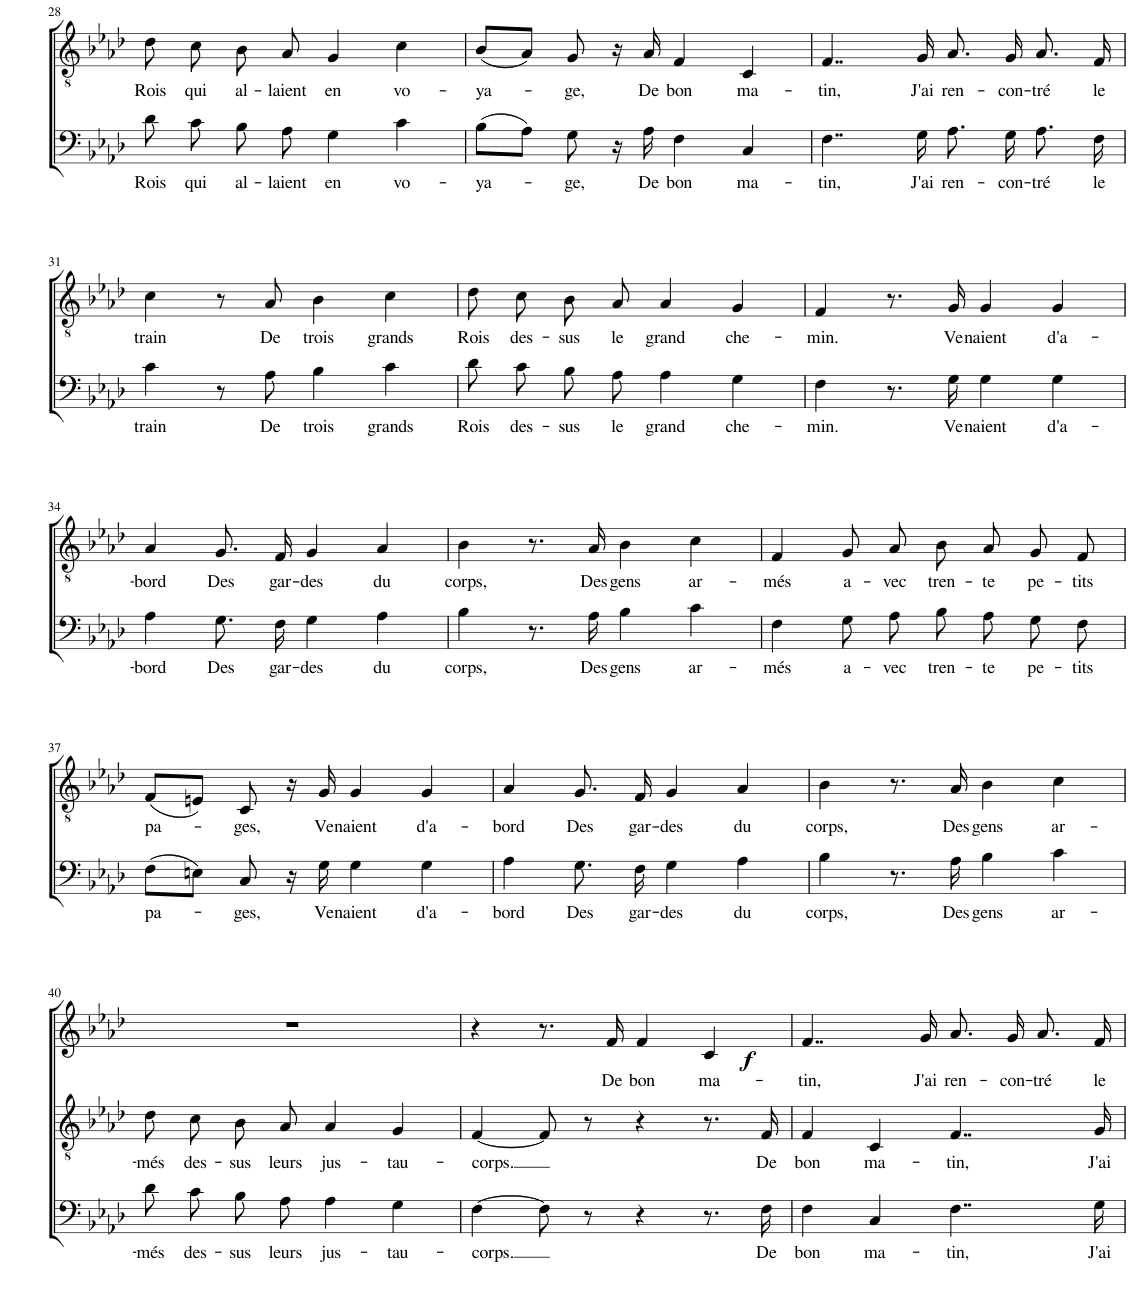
**kern	**text	**kern	**text	**kern	**text	**dynam
*part3	*part3	*part2	*part2	*part1	*part1	*part1
*staff3	*staff3	*staff2	*staff2	*staff1	*staff1	*staff1
*I"BASSES	*	*I"TENORS	*	*I"DESSUS	*	*
!!LO:PB:g=z
*clefF4	*	*clefGv2	*	*clefG2	*	*
*k[b-e-a-d-]	*	*k[b-e-a-d-]	*	*k[b-e-a-d-]	*	*
*M4/4	*	*M4/4	*	*M4/4	*	*
*met(c)	*	*met(c)	*	*met(c)	*	*
=28	=28	=28	=28	=28	=28	=28
!	!LO:LY:b	!	!LO:LY:b	!	!	!
8d-\	Rois	8d-\	Rois	1r	.	.
!	!LO:LY:b	!	!LO:LY:b	!	!	!
8c\	qui	8c\	qui	.	.	.
!	!LO:LY:b	!	!LO:LY:b	!	!	!
8B-\	al-	8B-\	al-	.	.	.
!	!LO:LY:b	!	!LO:LY:b	!	!	!
8A-\	-laient	8A-/	-laient	.	.	.
!	!LO:LY:b	!	!LO:LY:b	!	!	!
4G\	en	4G/	en	.	.	.
!	!LO:LY:b	!	!LO:LY:b	!	!	!
4c\	vo-	4c\	vo-	.	.	.
=29	=29	=29	=29	=29	=29	=29
!	!LO:LY:b	!	!LO:LY:b	!	!	!
(8B-\L	-ya-	(8B-/L	-ya-	1r	.	.
8A-\J)	.	8A-/J)	.	.	.	.
!	!LO:LY:b	!	!LO:LY:b	!	!	!
8G\	-ge,	8G/	-ge,	.	.	.
16r	.	16r	.	.	.	.
!	!LO:LY:b	!	!LO:LY:b	!	!	!
16A-\	De	16A-/	De	.	.	.
!	!LO:LY:b	!	!LO:LY:b	!	!	!
4F\	bon	4F/	bon	.	.	.
!	!LO:LY:b	!	!LO:LY:b	!	!	!
4C/	ma-	4C/	ma-	.	.	.
=30	=30	=30	=30	=30	=30	=30
!	!LO:LY:b	!	!LO:LY:b	!	!	!
4..F\	-tin,	4..F/	-tin,	1r	.	.
!	!LO:LY:b	!	!LO:LY:b	!	!	!
16G\	J'ai	16G/	J'ai	.	.	.
!	!LO:LY:b	!	!LO:LY:b	!	!	!
8.A-\	ren-	8.A-/	ren-	.	.	.
!	!LO:LY:b	!	!LO:LY:b	!	!	!
16G\	-con-	16G/	-con-	.	.	.
!	!LO:LY:b	!	!LO:LY:b	!	!	!
8.A-\	-tré	8.A-/	-tré	.	.	.
!	!LO:LY:b	!	!LO:LY:b	!	!	!
16F\	le	16F/	le	.	.	.
!!LO:LB:g=z
=31	=31	=31	=31	=31	=31	=31
!	!LO:LY:b	!	!LO:LY:b	!	!	!
4c\	train	4c\	train	1r	.	.
8r	.	8r	.	.	.	.
!	!LO:LY:b	!	!LO:LY:b	!	!	!
8A-\	De	8A-/	De	.	.	.
!	!LO:LY:b	!	!LO:LY:b	!	!	!
4B-\	trois	4B-\	trois	.	.	.
!	!LO:LY:b	!	!LO:LY:b	!	!	!
4c\	grands	4c\	grands	.	.	.
=32	=32	=32	=32	=32	=32	=32
!	!LO:LY:b	!	!LO:LY:b	!	!	!
8d-\	Rois	8d-\	Rois	1r	.	.
!	!LO:LY:b	!	!LO:LY:b	!	!	!
8c\	des-	8c\	des-	.	.	.
!	!LO:LY:b	!	!LO:LY:b	!	!	!
8B-\	-sus	8B-\	-sus	.	.	.
!	!LO:LY:b	!	!LO:LY:b	!	!	!
8A-\	le	8A-/	le	.	.	.
!	!LO:LY:b	!	!LO:LY:b	!	!	!
4A-\	grand	4A-/	grand	.	.	.
!	!LO:LY:b	!	!LO:LY:b	!	!	!
4G\	che-	4G/	che-	.	.	.
=33	=33	=33	=33	=33	=33	=33
!	!LO:LY:b	!	!LO:LY:b	!	!	!
4F\	-min.	4F/	-min.	1r	.	.
8.r	.	8.r	.	.	.	.
!	!LO:LY:b	!	!LO:LY:b	!	!	!
16G\	Ve-	16G/	Ve-	.	.	.
!	!LO:LY:b	!	!LO:LY:b	!	!	!
4G\	-naient	4G/	-naient	.	.	.
!	!LO:LY:b	!	!LO:LY:b	!	!	!
4G\	d'a-	4G/	d'a-	.	.	.
!!LO:LB:g=z
=34	=34	=34	=34	=34	=34	=34
!	!LO:LY:b	!	!LO:LY:b	!	!	!
4A-\	-bord	4A-/	-bord	1r	.	.
!	!LO:LY:b	!	!LO:LY:b	!	!	!
8.G\	Des	8.G/	Des	.	.	.
!	!LO:LY:b	!	!LO:LY:b	!	!	!
16F\	gar-	16F/	gar-	.	.	.
!	!LO:LY:b	!	!LO:LY:b	!	!	!
4G\	-des	4G/	-des	.	.	.
!	!LO:LY:b	!	!LO:LY:b	!	!	!
4A-\	du	4A-/	du	.	.	.
=35	=35	=35	=35	=35	=35	=35
!	!LO:LY:b	!	!LO:LY:b	!	!	!
4B-\	corps,	4B-\	corps,	1r	.	.
8.r	.	8.r	.	.	.	.
!	!LO:LY:b	!	!LO:LY:b	!	!	!
16A-\	Des	16A-/	Des	.	.	.
!	!LO:LY:b	!	!LO:LY:b	!	!	!
4B-\	gens	4B-\	gens	.	.	.
!	!LO:LY:b	!	!LO:LY:b	!	!	!
4c\	ar-	4c\	ar-	.	.	.
=36	=36	=36	=36	=36	=36	=36
!	!LO:LY:b	!	!LO:LY:b	!	!	!
4F\	-més	4F/	-més	1r	.	.
!	!LO:LY:b	!	!LO:LY:b	!	!	!
8G\	a-	8G/	a-	.	.	.
!	!LO:LY:b	!	!LO:LY:b	!	!	!
8A-\	-vec	8A-/	-vec	.	.	.
!	!LO:LY:b	!	!LO:LY:b	!	!	!
8B-\	tren-	8B-\	tren-	.	.	.
!	!LO:LY:b	!	!LO:LY:b	!	!	!
8A-\	-te	8A-/	-te	.	.	.
!	!LO:LY:b	!	!LO:LY:b	!	!	!
8G\	pe-	8G/	pe-	.	.	.
!	!LO:LY:b	!	!LO:LY:b	!	!	!
8F\	-tits	8F/	-tits	.	.	.
!!LO:LB:g=z
=37	=37	=37	=37	=37	=37	=37
!	!LO:LY:b	!	!LO:LY:b	!	!	!
(8F\L	pa-	(8F/L	pa-	1r	.	.
8En\J)	.	8En/J)	.	.	.	.
!	!LO:LY:b	!	!LO:LY:b	!	!	!
8C/	-ges,	8C/	-ges,	.	.	.
16r	.	16r	.	.	.	.
!	!LO:LY:b	!	!LO:LY:b	!	!	!
16G\	Ve-	16G/	Ve-	.	.	.
!	!LO:LY:b	!	!LO:LY:b	!	!	!
4G\	-naient	4G/	-naient	.	.	.
!	!LO:LY:b	!	!LO:LY:b	!	!	!
4G\	d'a-	4G/	d'a-	.	.	.
=38	=38	=38	=38	=38	=38	=38
!	!LO:LY:b	!	!LO:LY:b	!	!	!
4A-\	-bord	4A-/	-bord	1r	.	.
!	!LO:LY:b	!	!LO:LY:b	!	!	!
8.G\	Des	8.G/	Des	.	.	.
!	!LO:LY:b	!	!LO:LY:b	!	!	!
16F\	gar-	16F/	gar-	.	.	.
!	!LO:LY:b	!	!LO:LY:b	!	!	!
4G\	-des	4G/	-des	.	.	.
!	!LO:LY:b	!	!LO:LY:b	!	!	!
4A-\	du	4A-/	du	.	.	.
=39	=39	=39	=39	=39	=39	=39
!	!LO:LY:b	!	!LO:LY:b	!	!	!
4B-\	corps,	4B-\	corps,	1r	.	.
8.r	.	8.r	.	.	.	.
!	!LO:LY:b	!	!LO:LY:b	!	!	!
16A-\	Des	16A-/	Des	.	.	.
!	!LO:LY:b	!	!LO:LY:b	!	!	!
4B-\	gens	4B-\	gens	.	.	.
!	!LO:LY:b	!	!LO:LY:b	!	!	!
4c\	ar-	4c\	ar-	.	.	.
!!LO:LB:g=z
=40	=40	=40	=40	=40	=40	=40
!	!LO:LY:b	!	!LO:LY:b	!	!	!
8d-\	-més	8d-\	-més	1r	.	.
!	!LO:LY:b	!	!LO:LY:b	!	!	!
8c\	des-	8c\	des-	.	.	.
!	!LO:LY:b	!	!LO:LY:b	!	!	!
8B-\	-sus	8B-\	-sus	.	.	.
!	!LO:LY:b	!	!LO:LY:b	!	!	!
8A-\	leurs	8A-/	leurs	.	.	.
!	!LO:LY:b	!	!LO:LY:b	!	!	!
4A-\	jus-	4A-/	jus-	.	.	.
!	!LO:LY:b	!	!LO:LY:b	!	!	!
4G\	-tau-	4G/	-tau-	.	.	.
=41	=41	=41	=41	=41	=41	=41
!	!LO:LY:b	!	!LO:LY:b	!	!	!
[4F\	-corps.	[4F/	-corps.	4r	.	.
8F\]	.	8F/]	.	8.r	.	.
8r	.	8r	.	.	.	.
!	!	!	!	!	!LO:LY:b	!LO:DY:b
.	.	.	.	16f/	De	f
!	!	!	!	!	!LO:LY:b	!
4r	.	4r	.	4f/	bon	.
!	!	!	!	!	!LO:LY:b	!
8.r	.	8.r	.	4c/	ma-	.
!	!LO:LY:b	!	!LO:LY:b	!	!	!
16F\	De	16F/	De	.	.	.
=42	=42	=42	=42	=42	=42	=42
!	!LO:LY:b	!	!LO:LY:b	!	!LO:LY:b	!
4F\	bon	4F/	bon	4..f/	-tin,	.
!	!LO:LY:b	!	!LO:LY:b	!	!	!
4C/	ma-	4C/	ma-	.	.	.
!	!	!	!	!	!LO:LY:b	!
.	.	.	.	16g/	J'ai	.
!	!LO:LY:b	!	!LO:LY:b	!	!LO:LY:b	!
4..F\	-tin,	4..F/	-tin,	8.a-/L	ren-	.
!	!	!	!	!	!LO:LY:b	!
.	.	.	.	16g/Jk	-con-	.
!	!	!	!	!	!LO:LY:b	!
.	.	.	.	8.a-/L	-tré	.
!	!LO:LY:b	!	!LO:LY:b	!	!LO:LY:b	!
16G\	J'ai	16G/	J'ai	16f/Jk	le	.
=	=	=	=	=	=	=
*-	*-	*-	*-	*-	*-	*-
